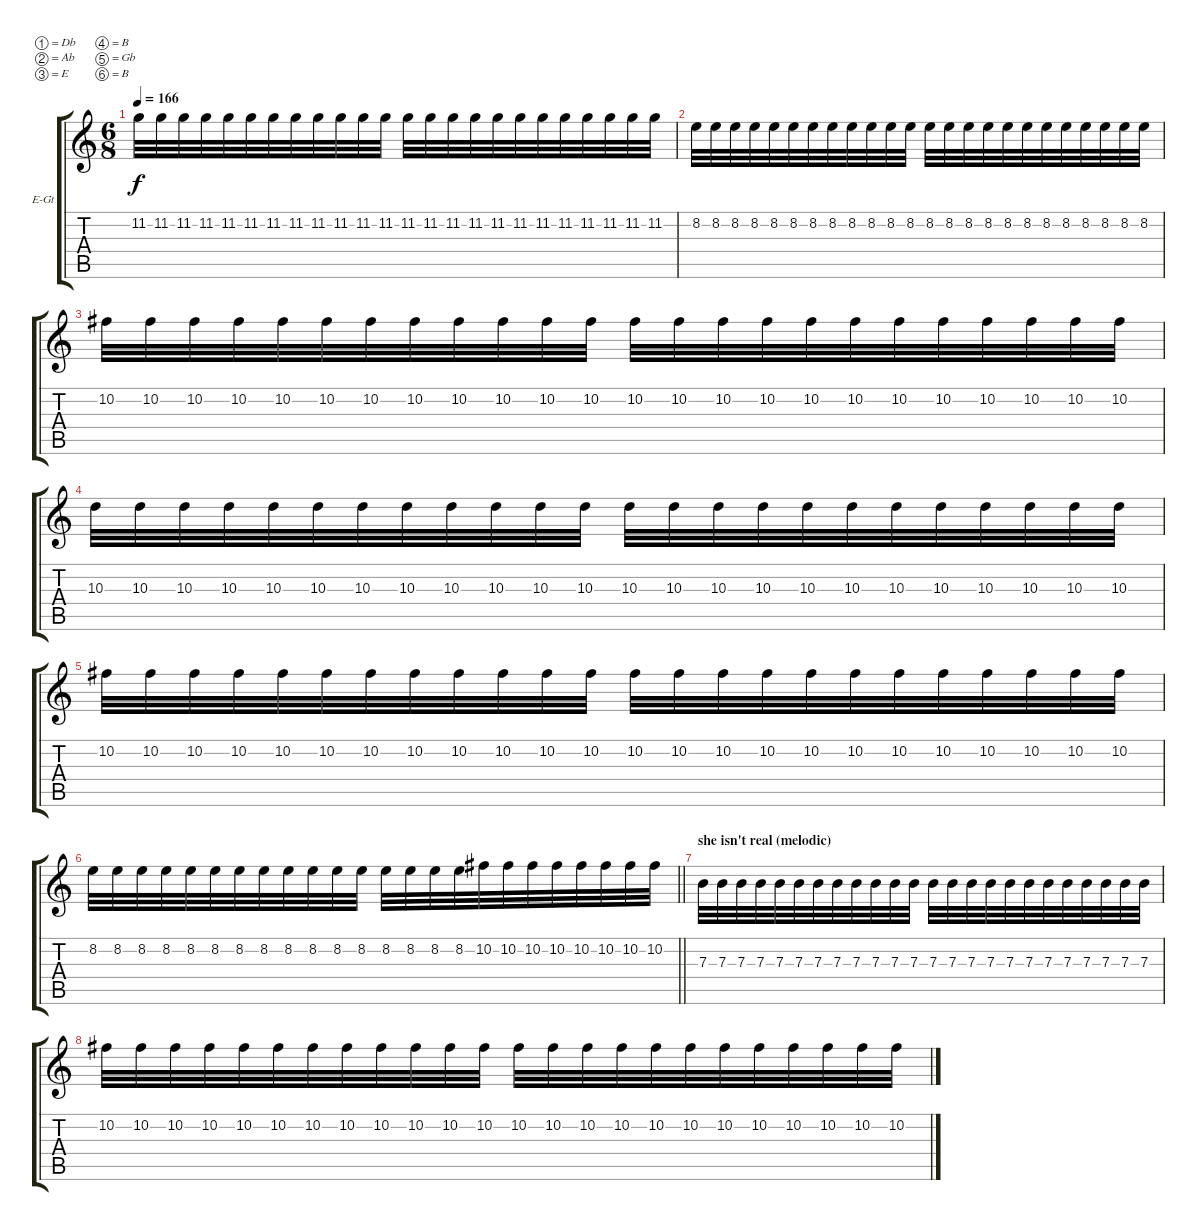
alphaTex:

\bracketExtendMode groupsimilarinstruments
\firstSystemTrackNameOrientation horizontal
\otherSystemsTrackNameOrientation horizontal
\track ("Lead guitar" "E-Gt") {instrument overdrivenguitar}
\staff {score tabs}
\tuning (Db4 Ab3 E3 B2 Gb2 B1)
\ts (6 8)
\tempo 166
\clef g2
\ks c
11.2.32{dy f} 11.2.32 11.2.32 11.2.32 11.2.32 11.2.32 11.2.32 11.2.32 11.2.32 11.2.32 11.2.32 11.2.32 11.2.32 11.2.32 11.2.32 11.2.32 11.2.32 11.2.32 11.2.32 11.2.32 11.2.32 11.2.32 11.2.32 11.2.32 |
8.2.32 8.2.32 8.2.32 8.2.32 8.2.32 8.2.32 8.2.32 8.2.32 8.2.32 8.2.32 8.2.32 8.2.32 8.2.32 8.2.32 8.2.32 8.2.32 8.2.32 8.2.32 8.2.32 8.2.32 8.2.32 8.2.32 8.2.32 8.2.32 |
10.2.32 10.2.32 10.2.32 10.2.32 10.2.32 10.2.32 10.2.32 10.2.32 10.2.32 10.2.32 10.2.32 10.2.32 10.2.32 10.2.32 10.2.32 10.2.32 10.2.32 10.2.32 10.2.32 10.2.32 10.2.32 10.2.32 10.2.32 10.2.32 |
10.3.32 10.3.32 10.3.32 10.3.32 10.3.32 10.3.32 10.3.32 10.3.32 10.3.32 10.3.32 10.3.32 10.3.32 10.3.32 10.3.32 10.3.32 10.3.32 10.3.32 10.3.32 10.3.32 10.3.32 10.3.32 10.3.32 10.3.32 10.3.32 |
10.2.32 10.2.32 10.2.32 10.2.32 10.2.32 10.2.32 10.2.32 10.2.32 10.2.32 10.2.32 10.2.32 10.2.32 10.2.32 10.2.32 10.2.32 10.2.32 10.2.32 10.2.32 10.2.32 10.2.32 10.2.32 10.2.32 10.2.32 10.2.32 |
\scale
0.533986
\barLineRight lightlight
8.2.32 8.2.32 8.2.32 8.2.32 8.2.32 8.2.32 8.2.32 8.2.32 8.2.32 8.2.32 8.2.32 8.2.32 8.2.32 8.2.32 8.2.32 8.2.32 10.2.32 10.2.32 10.2.32 10.2.32 10.2.32 10.2.32 10.2.32 10.2.32 |
\section ("" "she isn't real (melodic)")
\scale
0.465729 7.3.32 7.3.32 7.3.32 7.3.32 7.3.32 7.3.32 7.3.32 7.3.32 7.3.32 7.3.32 7.3.32 7.3.32 7.3.32 7.3.32 7.3.32 7.3.32 7.3.32 7.3.32 7.3.32 7.3.32 7.3.32 7.3.32 7.3.32 7.3.32 |
10.2.32 10.2.32 10.2.32 10.2.32 10.2.32 10.2.32 10.2.32 10.2.32 10.2.32 10.2.32 10.2.32 10.2.32 10.2.32 10.2.32 10.2.32 10.2.32 10.2.32 10.2.32 10.2.32 10.2.32 10.2.32 10.2.32 10.2.32 10.2.32
